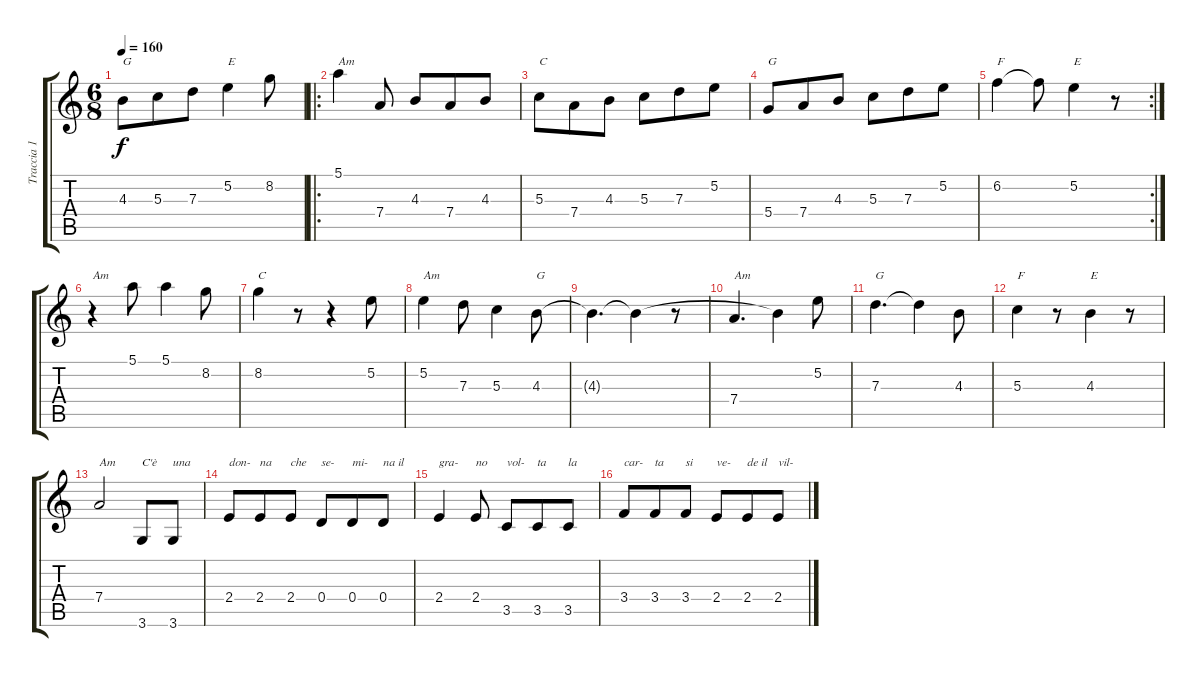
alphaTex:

\track ("Traccia 1" "Traccia 1") {instrument acousticguitarsteel}
\staff {score tabs}
\tuning (E4 B3 G3 D3 A2 E2) {hide}
\ts (6 8)
\tempo 160
\clef g2
\ks c
4.3.8{txt "G" dy f} 5.3.8 7.3.8 5.2.4{txt "E"} 8.2.8 |
\ro
5.1.4{txt "Am"} 7.4.8 4.3.8 7.4.8 4.3.8 |
5.3.8{txt "C"} 7.4.8 4.3.8 5.3.8 7.3.8 5.2.8 |
5.4.8{txt "G"} 7.4.8 4.3.8 5.3.8 7.3.8 5.2.8 |
\rc 2
6.2.4{txt "F"} 6.2{t}.8 5.2.4{txt "E"} r.8 |
r.4{txt "Am"} 5.1.8 5.1.4 8.2.8 |
8.2.4{txt "C"} r.8 r.4 5.2.8 |
5.2.4{txt "Am"} 7.3.8 5.3.4 4.3.8{txt "G"} |
4.3{t}.4{d} 4.3{t}.4 r.8 |
7.4.4{d txt "Am"} 4.3{t}.4 5.2.8 |
7.3.4{d txt "G"} 7.3{t}.4 4.3.8 |
5.3.4{txt "F"} r.8 4.3.4{txt "E"} r.8 |
7.4.2{txt "Am"} 3.6.8{txt "C'è "} 3.6.8{txt "una"} |
2.4.8{txt "don-"} 2.4.8{txt "na"} 2.4.8{txt "che"} 0.4.8{txt "se-"} 0.4.8{txt "mi-"} 0.4.8{txt "na il"} |
2.4.4{txt "gra-"} 2.4.8{txt "no"} 3.5.8{txt "vol-"} 3.5.8{txt "ta"} 3.5.8{txt "la"} |
3.4.8{txt "car-"} 3.4.8{txt "ta"} 3.4.8{txt "si"} 2.4.8{txt "ve-"} 2.4.8{txt "de il"} 2.4.8{txt "vil-"}
